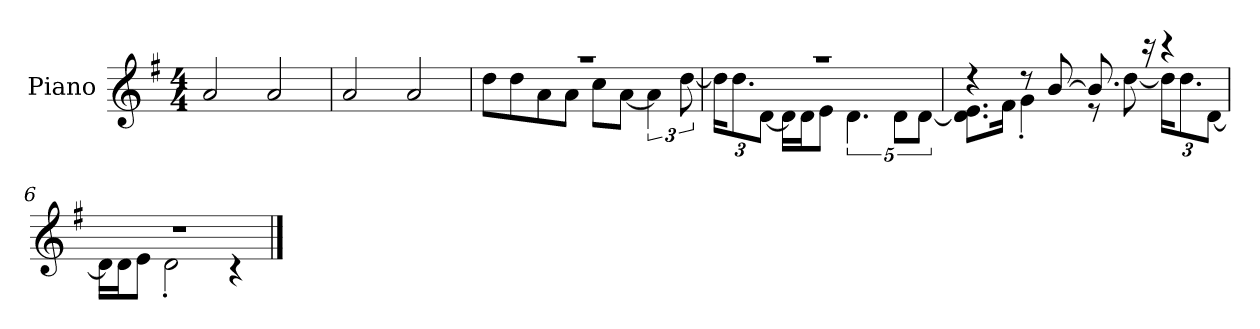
**kern
*part1
*staff1
*I"Piano
*I'P-no
*clefG2
*k[f#]
*M4/4
*MM90
=1
2a/
2a/
=2
2a/
2a/
=3
*^
1r	8dd\L
.	8dd\
.	8a\
.	8a\J
.	8cc\L
.	[8a\J
.	6a\]
.	[12dd\
=4	=4
*	*Xbrackettup
1r	24dd\KL]
.	12.dd\
.	[12d\J
.	16d\LL]
.	16d\J
.	8e\J
*	*brackettup
.	5.d\
.	10d\L
.	[10d\J
=5	=5
4r	8.d\] 8.e\L
.	16f#\Jk
8r	4g'\
[8b/	.
8.b/]	8r
.	[8dd\
16r	.
*	*Xbrackettup
4r	24dd\KL]
.	12.dd\
.	[12d\J
!!LO:LB:g=z	!!
=6	=6
1r	16d\LL]
.	16d\J
.	8e\J
.	2d'\
.	4r
*v	*v
==
*-
